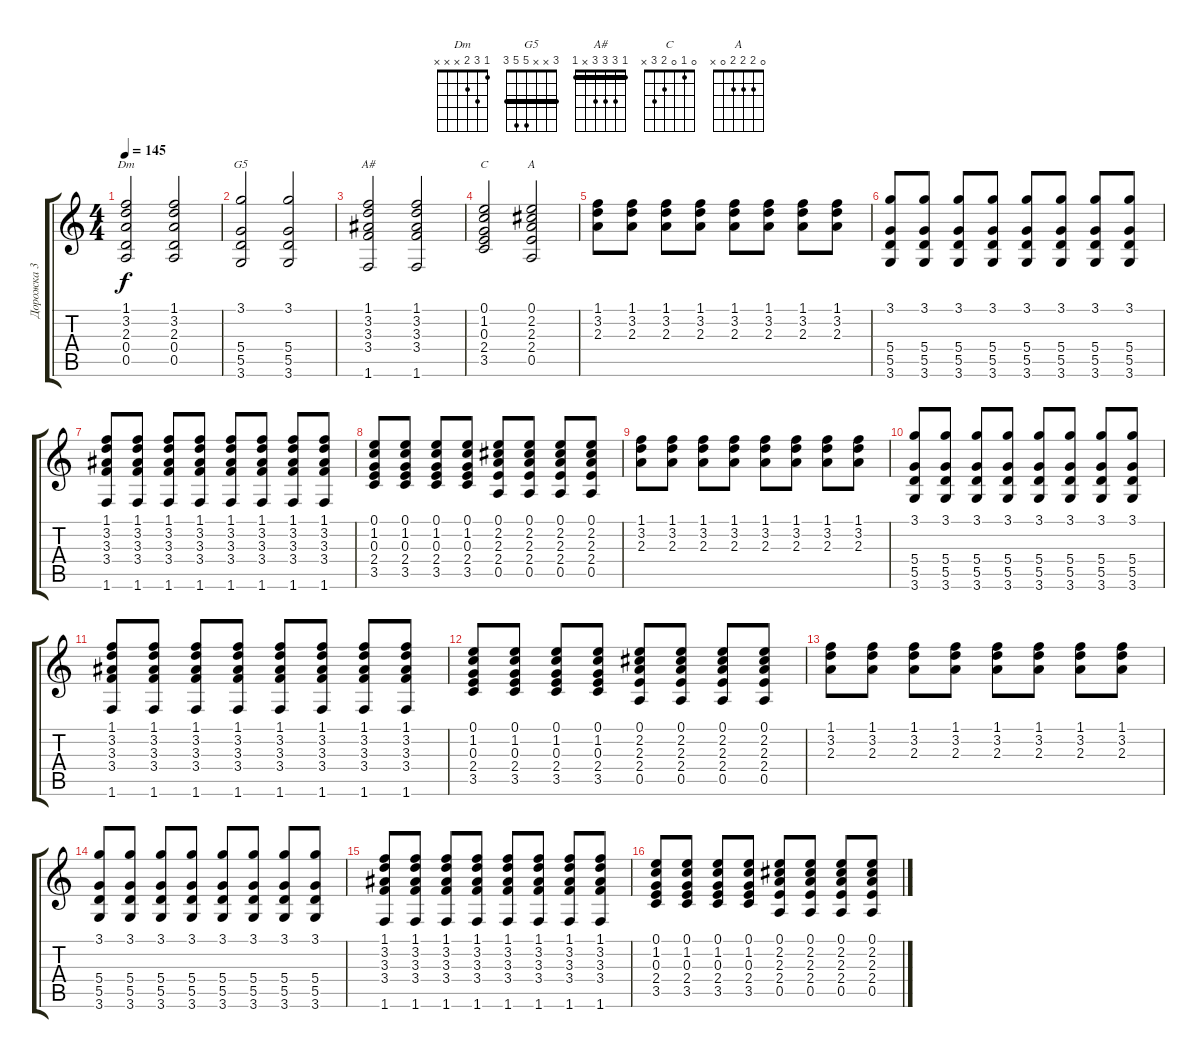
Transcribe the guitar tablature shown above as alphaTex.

\track ("Дорожка 3" "Дорожка 3") {instrument overdrivenguitar}
\staff {score tabs}
\tuning (E4 B3 G3 D3 A2 E2) {hide}
\chord ("Dm" 1 3 2 x x x)
\chord ("G5" 3 x x 5 5 3) {barre 3}
\chord ("A#" 1 3 3 3 x 1) {barre 1}
\chord ("C" 0 1 0 2 3 x)
\chord ("A" 0 2 2 2 0 x)
\ts (4 4)
\tempo 145
\clef g2
\ks c
(1.1 3.2 2.3 0.4 0.5).2{ch "Dm" dy f} (1.1 3.2 2.3 0.4 0.5).2 |
(3.1 5.4 5.5 3.6).2{ch "G5"} (3.1 5.4 5.5 3.6).2 |
(1.1 3.2 3.3 3.4 1.6).2{ch "A#"} (1.1 3.2 3.3 3.4 1.6).2 |
(0.1 1.2 0.3 2.4 3.5).2{ch "C"} (0.1 2.2 2.3 2.4 0.5).2{ch "A"} |
(1.1 3.2 2.3).8 (1.1 3.2 2.3).8 (1.1 3.2 2.3).8 (1.1 3.2 2.3).8 (1.1 3.2 2.3).8 (1.1 3.2 2.3).8 (1.1 3.2 2.3).8 (1.1 3.2 2.3).8 |
(3.1 5.4 5.5 3.6).8 (3.1 5.4 5.5 3.6).8 (3.1 5.4 5.5 3.6).8 (3.1 5.4 5.5 3.6).8 (3.1 5.4 5.5 3.6).8 (3.1 5.4 5.5 3.6).8 (3.1 5.4 5.5 3.6).8 (3.1 5.4 5.5 3.6).8 |
(1.1 3.2 3.3 3.4 1.6).8 (1.1 3.2 3.3 3.4 1.6).8 (1.1 3.2 3.3 3.4 1.6).8 (1.1 3.2 3.3 3.4 1.6).8 (1.1 3.2 3.3 3.4 1.6).8 (1.1 3.2 3.3 3.4 1.6).8 (1.1 3.2 3.3 3.4 1.6).8 (1.1 3.2 3.3 3.4 1.6).8 |
(0.1 1.2 0.3 2.4 3.5).8 (0.1 1.2 0.3 2.4 3.5).8 (0.1 1.2 0.3 2.4 3.5).8 (0.1 1.2 0.3 2.4 3.5).8 (0.1 2.2 2.3 2.4 0.5).8 (0.1 2.2 2.3 2.4 0.5).8 (0.1 2.2 2.3 2.4 0.5).8 (0.1 2.2 2.3 2.4 0.5).8 |
(1.1 3.2 2.3).8 (1.1 3.2 2.3).8 (1.1 3.2 2.3).8 (1.1 3.2 2.3).8 (1.1 3.2 2.3).8 (1.1 3.2 2.3).8 (1.1 3.2 2.3).8 (1.1 3.2 2.3).8 |
(3.1 5.4 5.5 3.6).8 (3.1 5.4 5.5 3.6).8 (3.1 5.4 5.5 3.6).8 (3.1 5.4 5.5 3.6).8 (3.1 5.4 5.5 3.6).8 (3.1 5.4 5.5 3.6).8 (3.1 5.4 5.5 3.6).8 (3.1 5.4 5.5 3.6).8 |
(1.1 3.2 3.3 3.4 1.6).8 (1.1 3.2 3.3 3.4 1.6).8 (1.1 3.2 3.3 3.4 1.6).8 (1.1 3.2 3.3 3.4 1.6).8 (1.1 3.2 3.3 3.4 1.6).8 (1.1 3.2 3.3 3.4 1.6).8 (1.1 3.2 3.3 3.4 1.6).8 (1.1 3.2 3.3 3.4 1.6).8 |
(0.1 1.2 0.3 2.4 3.5).8 (0.1 1.2 0.3 2.4 3.5).8 (0.1 1.2 0.3 2.4 3.5).8 (0.1 1.2 0.3 2.4 3.5).8 (0.1 2.2 2.3 2.4 0.5).8 (0.1 2.2 2.3 2.4 0.5).8 (0.1 2.2 2.3 2.4 0.5).8 (0.1 2.2 2.3 2.4 0.5).8 |
(1.1 3.2 2.3).8 (1.1 3.2 2.3).8 (1.1 3.2 2.3).8 (1.1 3.2 2.3).8 (1.1 3.2 2.3).8 (1.1 3.2 2.3).8 (1.1 3.2 2.3).8 (1.1 3.2 2.3).8 |
(3.1 5.4 5.5 3.6).8 (3.1 5.4 5.5 3.6).8 (3.1 5.4 5.5 3.6).8 (3.1 5.4 5.5 3.6).8 (3.1 5.4 5.5 3.6).8 (3.1 5.4 5.5 3.6).8 (3.1 5.4 5.5 3.6).8 (3.1 5.4 5.5 3.6).8 |
(1.1 3.2 3.3 3.4 1.6).8 (1.1 3.2 3.3 3.4 1.6).8 (1.1 3.2 3.3 3.4 1.6).8 (1.1 3.2 3.3 3.4 1.6).8 (1.1 3.2 3.3 3.4 1.6).8 (1.1 3.2 3.3 3.4 1.6).8 (1.1 3.2 3.3 3.4 1.6).8 (1.1 3.2 3.3 3.4 1.6).8 |
(0.1 1.2 0.3 2.4 3.5).8 (0.1 1.2 0.3 2.4 3.5).8 (0.1 1.2 0.3 2.4 3.5).8 (0.1 1.2 0.3 2.4 3.5).8 (0.1 2.2 2.3 2.4 0.5).8 (0.1 2.2 2.3 2.4 0.5).8 (0.1 2.2 2.3 2.4 0.5).8 (0.1 2.2 2.3 2.4 0.5).8
